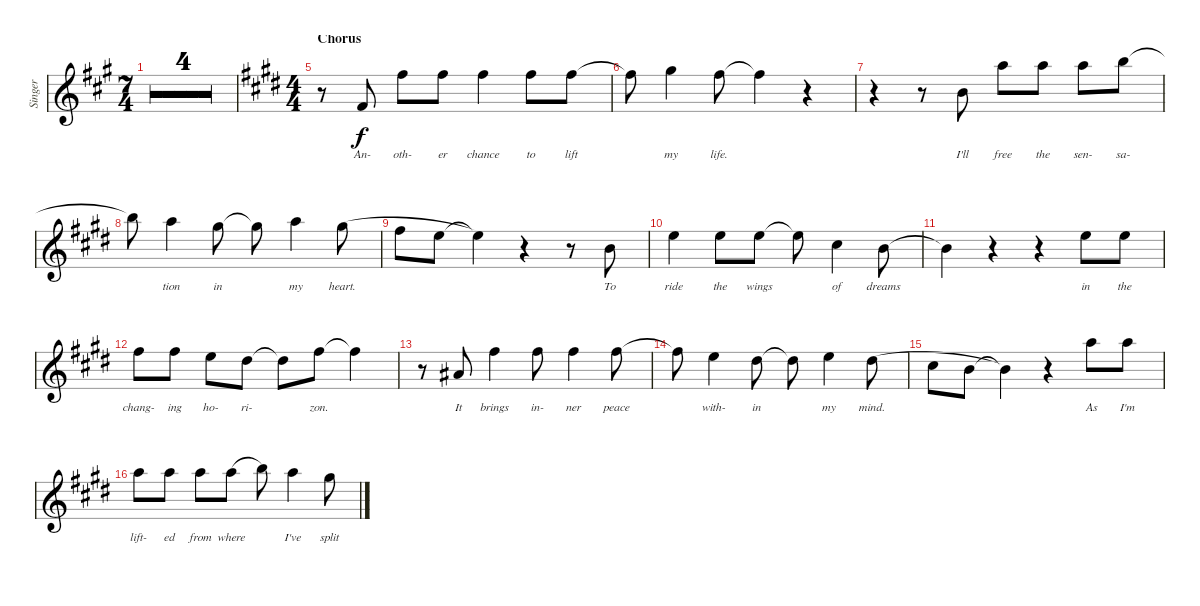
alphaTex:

\defaultSystemsLayout 4
\bracketExtendMode groupsimilarinstruments
\otherSystemsTrackNameOrientation horizontal
\track ("Tenor Voice" "Singer") {multiBarRest instrument voiceoohs}
\staff {score}
\tuning (E4 B3 G3 D3 A2 E2)
\ts (7 4)
\beaming (8 2 2 2 2 2 2 2)
\tempo 156
\tempo (146 0.00625)
\clef g2
\ks a
r.1{dy f} r.2{d} |
r.1 r.2{d} |
r.1 r.2{d} |
r.1 r.2{d} |
\ts (4 4)
\beaming (8 2 2 2 2 2 2 2)
\section ("" "Chorus")
\ks e
r.8 11.3{acc #}.8{lyrics (0 "An-") lyrics (1 "") lyrics (2 "") lyrics (3 "") lyrics (4 "")} 14.1{acc #}.8{lyrics (0 "oth-") lyrics (1 "") lyrics (2 "") lyrics (3 "") lyrics (4 "")} 14.1{acc #}.8{lyrics (0 "er") lyrics (1 "") lyrics (2 "") lyrics (3 "") lyrics (4 "")} 14.1{acc #}.4{lyrics (0 "chance") lyrics (1 "") lyrics (2 "") lyrics (3 "") lyrics (4 "")} 14.1{acc #}.8{lyrics (0 "to") lyrics (1 "") lyrics (2 "") lyrics (3 "") lyrics (4 "")} 14.1{acc #}.8{lyrics (0 "lift") lyrics (1 "") lyrics (2 "") lyrics (3 "") lyrics (4 "")} |
14.1{t acc #}.8 16.1{acc #}.4{lyrics (0 "my") lyrics (1 "") lyrics (2 "") lyrics (3 "") lyrics (4 "")} 14.1{acc #}.8{lyrics (0 "life.") lyrics (1 "") lyrics (2 "") lyrics (3 "") lyrics (4 "")} 14.1{t acc #}.4 r.4 |
r.4 r.8 12.2{acc forcenatural}.8{lyrics (0 "I'll") lyrics (1 "") lyrics (2 "") lyrics (3 "") lyrics (4 "")} 17.1{acc forcenatural}.8{lyrics (0 "free") lyrics (1 "") lyrics (2 "") lyrics (3 "") lyrics (4 "")} 17.1{acc forcenatural}.8{lyrics (0 "the") lyrics (1 "") lyrics (2 "") lyrics (3 "") lyrics (4 "")} 17.1{acc forcenatural}.8{lyrics (0 "sen-") lyrics (1 "") lyrics (2 "") lyrics (3 "") lyrics (4 "")} 19.1{acc forcenatural}.8{lyrics (0 "sa-") lyrics (1 "") lyrics (2 "") lyrics (3 "") lyrics (4 "")} |
19.1{t acc forcenatural}.8 17.1{acc forcenatural}.4{lyrics (0 "tion") lyrics (1 "") lyrics (2 "") lyrics (3 "") lyrics (4 "")} 16.1{acc #}.8{lyrics (0 "in") lyrics (1 "") lyrics (2 "") lyrics (3 "") lyrics (4 "")} 16.1{t acc #}.8 17.1{acc forcenatural}.4{lyrics (0 "my") lyrics (1 "") lyrics (2 "") lyrics (3 "") lyrics (4 "")} 16.1{acc #}.8{lyrics (0 "heart.") lyrics (1 "") lyrics (2 "") lyrics (3 "") lyrics (4 "") legatoorigin} |
14.1{acc #}.8{legatoorigin} 12.1{acc forcenatural}.8{legatoorigin} 12.1{t acc forcenatural}.4 r.4 r.8 12.2{acc forcenatural}.8{lyrics (0 "To") lyrics (1 "") lyrics (2 "") lyrics (3 "") lyrics (4 "")} |
12.1{acc forcenatural}.4{lyrics (0 "ride") lyrics (1 "") lyrics (2 "") lyrics (3 "") lyrics (4 "")} 12.1{acc forcenatural}.8{lyrics (0 "the") lyrics (1 "") lyrics (2 "") lyrics (3 "") lyrics (4 "")} 12.1{acc forcenatural}.8{lyrics (0 "wings") lyrics (1 "") lyrics (2 "") lyrics (3 "") lyrics (4 "")} 12.1{t acc forcenatural}.8 9.1{acc #}.4{lyrics (0 "of") lyrics (1 "") lyrics (2 "") lyrics (3 "") lyrics (4 "")} 7.1{acc forcenatural}.8{lyrics (0 "dreams") lyrics (1 "") lyrics (2 "") lyrics (3 "") lyrics (4 "")} |
7.1{t acc forcenatural}.4 r.4 r.4 12.1{acc forcenatural}.8{lyrics (0 "in") lyrics (1 "") lyrics (2 "") lyrics (3 "") lyrics (4 "")} 12.1{acc forcenatural}.8{lyrics (0 "the") lyrics (1 "") lyrics (2 "") lyrics (3 "") lyrics (4 "")} |
14.1{acc #}.8{lyrics (0 "chang-") lyrics (1 "") lyrics (2 "") lyrics (3 "") lyrics (4 "")} 14.1{acc #}.8{lyrics (0 "ing") lyrics (1 "") lyrics (2 "") lyrics (3 "") lyrics (4 "")} 12.1{acc forcenatural}.8{lyrics (0 "ho-") lyrics (1 "") lyrics (2 "") lyrics (3 "") lyrics (4 "")} 11.1{acc #}.8{lyrics (0 "ri-") lyrics (1 "") lyrics (2 "") lyrics (3 "") lyrics (4 "")} 11.1{t acc #}.8 14.1{acc #}.8{lyrics (0 "zon.") lyrics (1 "") lyrics (2 "") lyrics (3 "") lyrics (4 "")} 14.1{t acc #}.4 |
r.8 11.2{acc #}.8{lyrics (0 "It") lyrics (1 "") lyrics (2 "") lyrics (3 "") lyrics (4 "")} 14.1{acc #}.4{lyrics (0 "brings") lyrics (1 "") lyrics (2 "") lyrics (3 "") lyrics (4 "")} 14.1{acc #}.8{lyrics (0 "in-") lyrics (1 "") lyrics (2 "") lyrics (3 "") lyrics (4 "")} 14.1{acc #}.4{lyrics (0 "ner") lyrics (1 "") lyrics (2 "") lyrics (3 "") lyrics (4 "")} 14.1{acc #}.8{lyrics (0 "peace") lyrics (1 "") lyrics (2 "") lyrics (3 "") lyrics (4 "")} |
14.1{t acc #}.8 12.1{acc forcenatural}.4{lyrics (0 "with-") lyrics (1 "") lyrics (2 "") lyrics (3 "") lyrics (4 "")} 11.1{acc #}.8{lyrics (0 "in") lyrics (1 "") lyrics (2 "") lyrics (3 "") lyrics (4 "")} 11.1{t acc #}.8 12.1{acc forcenatural}.4{lyrics (0 "my") lyrics (1 "") lyrics (2 "") lyrics (3 "") lyrics (4 "")} 11.1{acc #}.8{lyrics (0 "mind.") lyrics (1 "") lyrics (2 "") lyrics (3 "") lyrics (4 "") legatoorigin} |
9.1{acc #}.8{legatoorigin} 7.1{acc forcenatural}.8{legatoorigin} 7.1{t acc forcenatural}.4 r.4 17.1{acc forcenatural}.8{lyrics (0 "As") lyrics (1 "") lyrics (2 "") lyrics (3 "") lyrics (4 "")} 17.1{acc forcenatural}.8{lyrics (0 "I'm") lyrics (1 "") lyrics (2 "") lyrics (3 "") lyrics (4 "")} |
17.1{acc forcenatural}.8{lyrics (0 "lift-") lyrics (1 "") lyrics (2 "") lyrics (3 "") lyrics (4 "")} 17.1{acc forcenatural}.8{lyrics (0 "ed") lyrics (1 "") lyrics (2 "") lyrics (3 "") lyrics (4 "")} 17.1{acc forcenatural}.8{lyrics (0 "from") lyrics (1 "") lyrics (2 "") lyrics (3 "") lyrics (4 "")} 17.1{acc forcenatural}.8{lyrics (0 "where") lyrics (1 "") lyrics (2 "") lyrics (3 "") lyrics (4 "") legatoorigin} 19.1{acc forcenatural}.8 17.1{acc forcenatural}.4{lyrics (0 "I've") lyrics (1 "") lyrics (2 "") lyrics (3 "") lyrics (4 "")} 16.1{acc #}.8{lyrics (0 "split") lyrics (1 "") lyrics (2 "") lyrics (3 "") lyrics (4 "")}
